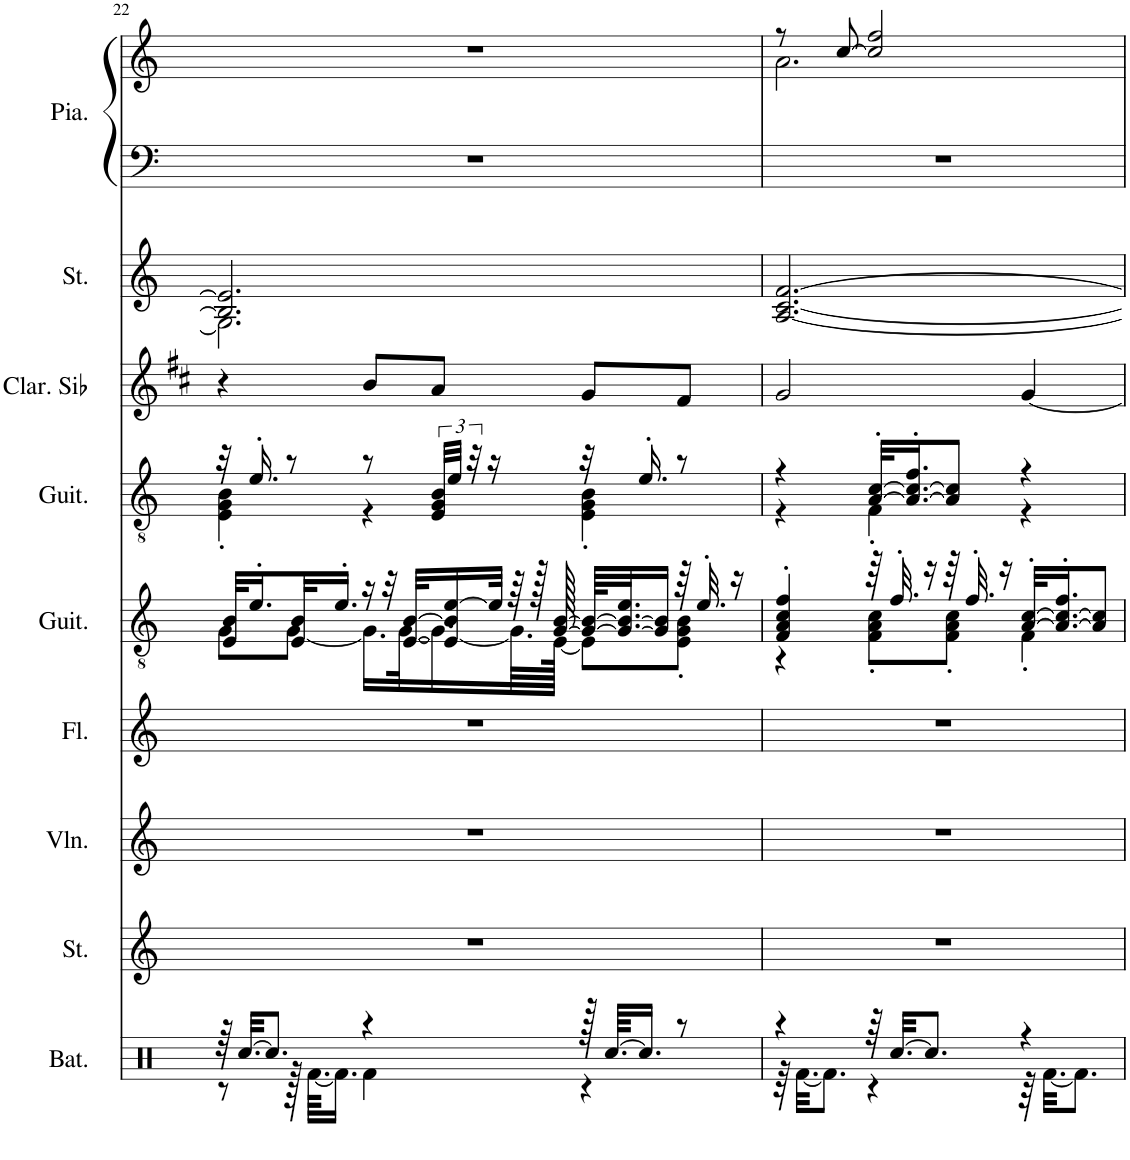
**kern	**kern	**kern	**kern	**kern	**kern	**kern	**kern	**kern	**kern
*part9	*part8	*part7	*part6	*part5	*part4	*part3	*part2	*part1	*part1
*staff10	*staff9	*staff8	*staff7	*staff6	*staff5	*staff4	*staff3	*staff2	*staff1
*I"Batterie	*I"Cordes	*I"Violon	*I"Flûte	*I"Guitare acoustique	*I"Guitare acoustique	*I"Clarinette en Sib	*I"Cordes	*I"Piano, It's a Heartack	*
*I'Bat.	*	*I'Vln.	*I'Fl.	*I'Guit.	*I'Guit.	*I'Clar. Sib	*	*I'Pia.	*
!!LO:PB:g=z
*clefX	*clefG2	*clefG2	*clefG2	*clefGv2	*clefGv2	*clefG2	*clefG2	*clefF4	*clefG2
*	*	*	*	*	*	*Trd1c2	*	*	*
*k[]	*k[]	*k[]	*k[]	*k[]	*k[]	*k[f#c#]	*k[]	*k[]	*k[]
*M3/4	*M3/4	*M3/4	*M3/4	*M3/4	*M3/4	*M3/4	*M3/4	*M3/4	*M3/4
=22	=22	=22	=22	=22	=22	=22	=22	=22	=22
*^	*	*	*	*^	*^	*	*^	*	*
64r	8r	2.r	2.r	2.r	32E/ 32B/KLL	8G\L	32r	4E\' 4G\' 4B\'	4r	2.B/] 2.e/]	2.G\]	2.r	2.r
[32.Rcc/KKL	.	.	.	.	.	.	.	.	.	.	.	.	.
.	.	.	.	.	16.e'/	.	16.e'/	.	.	.	.	.	.
8.Rcc/J]	.	.	.	.	.	.	.	.	.	.	.	.	.
.	128r	.	.	.	32E/ 32B/K	[8G\J	8r	.	.	.	.	.	.
.	[64.Rf\KKLL	.	.	.	.	.	.	.	.	.	.	.	.
.	16.Rf\JJ]	.	.	.	16.e'/JJ	.	.	.	.	.	.	.	.
4r	4Rf\	.	.	.	16r	16.G\LL]	8r	4r	8b/L	.	.	.	.
.	.	.	.	.	32r	.	.	.	.	.	.	.	.
.	.	.	.	.	[32E/ [32B/KLL	[32G\K	.	.	.	.	.	.	.
.	.	.	.	.	16E/] 16B/] [16e/	16.G\_	48E/ 48G/ 48B/LLL	.	8a/J	.	.	.	.
.	.	.	.	.	.	.	48e/JJJ	.	.	.	.	.	.
.	.	.	.	.	.	.	48r	.	.	.	.	.	.
.	.	.	.	.	32e/JJk]	.	16r	.	.	.	.	.	.
.	.	.	.	.	64r	64.G\LL]	.	.	.	.	.	.	.
.	.	.	.	.	128r	.	.	.	.	.	.	.	.
.	.	.	.	.	[128G/ [128B/	[128E\JJJJk	.	.	.	.	.	.	.
128r	4r	.	.	.	64G/_ 64B/_KLLL	8E\L]	32r	4E\' 4G\' 4B\'	8g/L	.	.	.	.
[64.Rcc/KKLL	.	.	.	.	.	.	.	.	.	.	.	.	.
.	.	.	.	.	32.G/_ 32.B/_ 32.e/J	.	.	.	.	.	.	.	.
16.Rcc/JJ]	.	.	.	.	.	.	16.e'/	.	.	.	.	.	.
.	.	.	.	.	16G/] 16B/]JJ	.	.	.	.	.	.	.	.
8r	.	.	.	.	64r	8E\' 8G\' 8B\'J	8r	.	8f#/J	.	.	.	.
.	.	.	.	.	32.e'/	.	.	.	.	.	.	.	.
.	.	.	.	.	16r	.	.	.	.	.	.	.	.
*	*	*	*	*	*	*	*	*	*	*v	*v	*	*
=23	=23	=23	=23	=23	=23	=23	=23	=23	=23	=23	=23	=23
*	*	*	*	*	*	*	*	*	*	*	*	*^
4r	64r	2.r	2.r	2.r	4F/' 4A/' 4c/' 4f/'	4r	4r	4r	2g/	[2.A/ [2.c/ [2.f/	2.r	8r	2.a\
.	[32.Rf\KKL	.	.	.	.	.	.	.	.	.	.	.	.
.	8.Rf\J]	.	.	.	.	.	.	.	.	.	.	.	.
.	.	.	.	.	.	.	.	.	.	.	.	[8cc/	.
64r	4r	.	.	.	64r	8F\' 8A\' 8c\'L	[32A/' [32c/'KLL	4F'\	.	.	.	2cc/] 2ff/	.
[32.Rcc/KKL	.	.	.	.	32.f'/	.	.	.	.	.	.	.	.
.	.	.	.	.	.	.	16.A/_' 16.c/_' 16.f/'J	.	.	.	.	.	.
8.Rcc/J]	.	.	.	.	16r	.	.	.	.	.	.	.	.
.	.	.	.	.	64r	8F\' 8A\' 8c\'J	8A/] 8c/]J	.	.	.	.	.	.
.	.	.	.	.	32.f'/	.	.	.	.	.	.	.	.
.	.	.	.	.	16r	.	.	.	.	.	.	.	.
4r	64r	.	.	.	[32A/' [32c/'KLL	4F'\	4r	4r	[4g/	.	.	.	.
.	[32.Rf\KKL	.	.	.	.	.	.	.	.	.	.	.	.
.	.	.	.	.	16.A/_' 16.c/_' 16.f/'J	.	.	.	.	.	.	.	.
.	8.Rf\J]	.	.	.	.	.	.	.	.	.	.	.	.
.	.	.	.	.	8A/] 8c/]J	.	.	.	.	.	.	.	.
*	*	*	*	*	*v	*v	*	*	*	*	*	*v	*v
*v	*v	*	*	*	*	*v	*v	*	*	*	*
=	=	=	=	=	=	=	=	=	=
*-	*-	*-	*-	*-	*-	*-	*-	*-	*-
